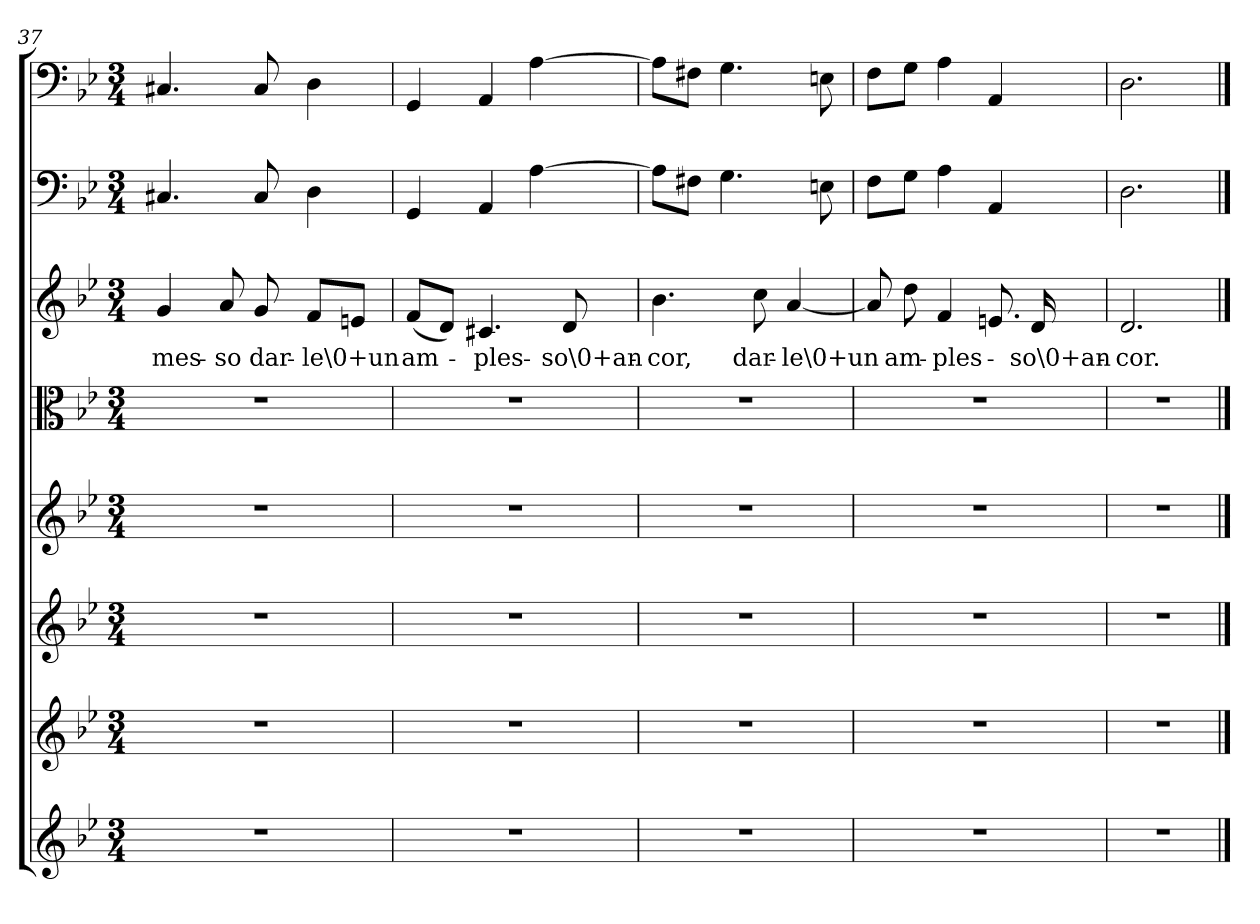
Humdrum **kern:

**kern	**kern	**kern	**kern	**kern	**kern	**text	**kern	**kern
*part8	*part7	*part6	*part5	*part4	*part3	*part3	*part2	*part1
*staff8	*staff7	*staff6	*staff5	*staff4	*staff3	*staff3	*staff2	*staff1
*clefG2	*clefG2	*clefG2	*clefG2	*clefC3	*clefG2	*	*clefF4	*clefF4
*k[b-e-]	*k[b-e-]	*k[b-e-]	*k[b-e-]	*k[b-e-]	*k[b-e-]	*	*k[b-e-]	*k[b-e-]
*g:	*g:	*g:	*g:	*g:	*g:	*	*g:	*g:
*M3/4	*M3/4	*M3/4	*M3/4	*M3/4	*M3/4	*	*M3/4	*M3/4
=37	=37	=37	=37	=37	=37	=37	=37	=37
2.r	2.r	2.r	2.r	2.r	4g/	-mes-	4.C#X/	4.C#X/
.	.	.	.	.	8a/	-so	.	.
.	.	.	.	.	8g/	dar-	8C#/	8C#/
.	.	.	.	.	8f/L	-le\0+un	4D\	4D\
.	.	.	.	.	8en/J	.	.	.
=38	=38	=38	=38	=38	=38	=38	=38	=38
2.r	2.r	2.r	2.r	2.r	(8f/L	am-	4GG/	4GG/
.	.	.	.	.	8d/J)	.	.	.
.	.	.	.	.	4.c#X/	-ples-	4AA/	4AA/
.	.	.	.	.	.	.	[4A\	[4A\
.	.	.	.	.	8d/	-so\0+an-	.	.
=39	=39	=39	=39	=39	=39	=39	=39	=39
2.r	2.r	2.r	2.r	2.r	4.b-\	-cor,	8A\L]	8A\L]
.	.	.	.	.	.	.	8F#X\J	8F#X\J
.	.	.	.	.	.	.	4.G\	4.G\
.	.	.	.	.	8cc\	dar-	.	.
.	.	.	.	.	[4a/	-le\0+un	.	.
.	.	.	.	.	.	.	8En\	8En\
=40	=40	=40	=40	=40	=40	=40	=40	=40
2.r	2.r	2.r	2.r	2.r	8a/]	.	8F\L	8F\L
.	.	.	.	.	8dd\	am-	8G\J	8G\J
.	.	.	.	.	4f/	-ples-	4A\	4A\
.	.	.	.	.	8.en/	.	4AA/	4AA/
.	.	.	.	.	16d/	-so\0+an-	.	.
=41	=41	=41	=41	=41	=41	=41	=41	=41
2.r	2.r	2.r	2.r	2.r	2.d/	-cor.	2.D\	2.D\
==	==	==	==	==	==	==	==	==
*-	*-	*-	*-	*-	*-	*-	*-	*-
